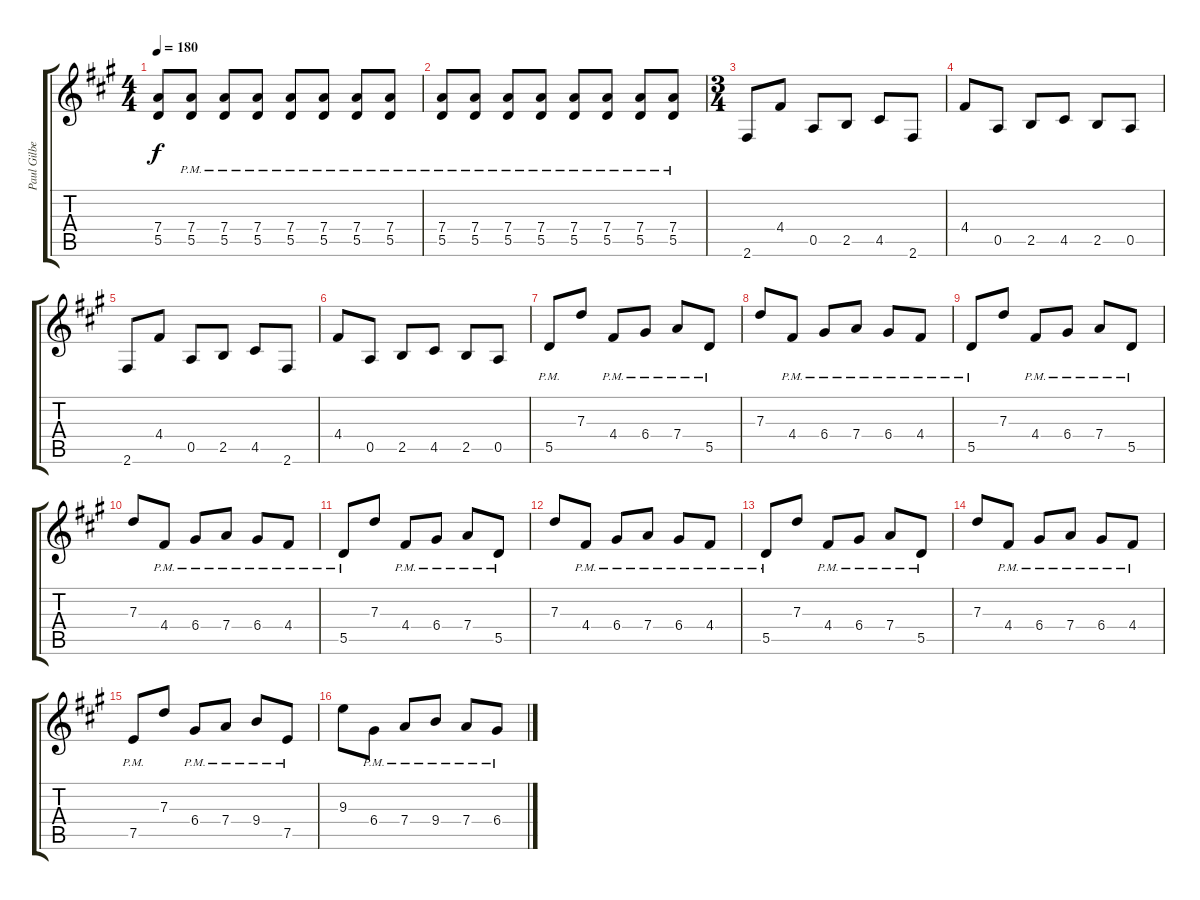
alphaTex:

\track ("Paul Gilbert" "Paul Gilbe") {instrument overdrivenguitar}
\staff {score tabs}
\tuning (E4 B3 G3 D3 A2 E2) {hide}
\ts (4 4)
\tempo 180
\clef g2
\ks a
(7.4 5.5).8{dy f} (7.4{pm} 5.5{pm}).8 (7.4{pm} 5.5{pm}).8 (7.4{pm} 5.5{pm}).8 (7.4{pm} 5.5{pm}).8 (7.4{pm} 5.5{pm}).8 (7.4{pm} 5.5{pm}).8 (7.4{pm} 5.5{pm}).8 |
(7.4{pm} 5.5{pm}).8 (7.4{pm} 5.5{pm}).8 (7.4{pm} 5.5{pm}).8 (7.4{pm} 5.5{pm}).8 (7.4{pm} 5.5{pm}).8 (7.4{pm} 5.5{pm}).8 (7.4{pm} 5.5{pm}).8 (7.4{pm} 5.5).8 |
\ts (3 4)
2.6.8 4.4.8 0.5.8 2.5.8 4.5.8 2.6.8 |
4.4.8 0.5.8 2.5.8 4.5.8 2.5.8 0.5.8 |
2.6.8 4.4.8 0.5.8 2.5.8 4.5.8 2.6.8 |
4.4.8 0.5.8 2.5.8 4.5.8 2.5.8 0.5.8 |
5.5{pm}.8 7.3.8 4.4{pm}.8 6.4{pm}.8 7.4{pm}.8 5.5{pm}.8 |
7.3.8 4.4{pm}.8 6.4{pm}.8 7.4{pm}.8 6.4{pm}.8 4.4{pm}.8 |
5.5{pm}.8 7.3.8 4.4{pm}.8 6.4{pm}.8 7.4{pm}.8 5.5{pm}.8 |
7.3.8 4.4{pm}.8 6.4{pm}.8 7.4{pm}.8 6.4{pm}.8 4.4{pm}.8 |
5.5{pm}.8 7.3.8 4.4{pm}.8 6.4{pm}.8 7.4{pm}.8 5.5{pm}.8 |
7.3.8 4.4{pm}.8 6.4{pm}.8 7.4{pm}.8 6.4{pm}.8 4.4{pm}.8 |
5.5{pm}.8 7.3.8 4.4{pm}.8 6.4{pm}.8 7.4{pm}.8 5.5{pm}.8 |
7.3.8 4.4{pm}.8 6.4{pm}.8 7.4{pm}.8 6.4{pm}.8 4.4{pm}.8 |
7.5{pm}.8 7.3.8 6.4{pm}.8 7.4{pm}.8 9.4{pm}.8 7.5{pm}.8 |
9.3.8 6.4{pm}.8 7.4{pm}.8 9.4{pm}.8 7.4{pm}.8 6.4{pm}.8
